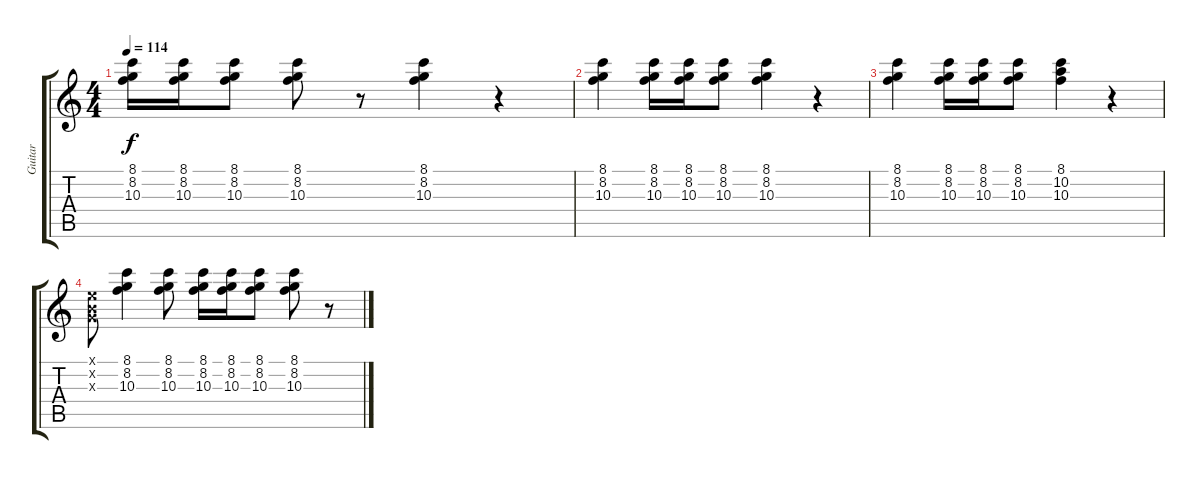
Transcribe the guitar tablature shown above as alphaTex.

\track ("Guitar" "Guitar") {instrument electricguitarclean}
\staff {score tabs}
\tuning (E4 B3 G3 D3 A2 E2) {hide}
\ts (4 4)
\tempo 114
\clef g2
\ks c
(8.1 8.2 10.3).16{dy f} (8.1 8.2 10.3).16 (8.1 8.2 10.3).8 (8.1 8.2 10.3).8 r.8 (8.1 8.2 10.3).4 r.4 |
(8.1 8.2 10.3).4 (8.1 8.2 10.3).16 (8.1 8.2 10.3).16 (8.1 8.2 10.3).8 (8.1 8.2 10.3).4 r.4 |
(8.1 8.2 10.3).4 (8.1 8.2 10.3).16 (8.1 8.2 10.3).16 (8.1 8.2 10.3).8 (8.1 10.2 10.3).4 r.4 |
(0.1{x} 0.2{x} 0.3{x}).8 (8.1 8.2 10.3).4 (8.1 8.2 10.3).8 (8.1 8.2 10.3).16 (8.1 8.2 10.3).16 (8.1 8.2 10.3).8 (8.1 8.2 10.3).8 r.8
